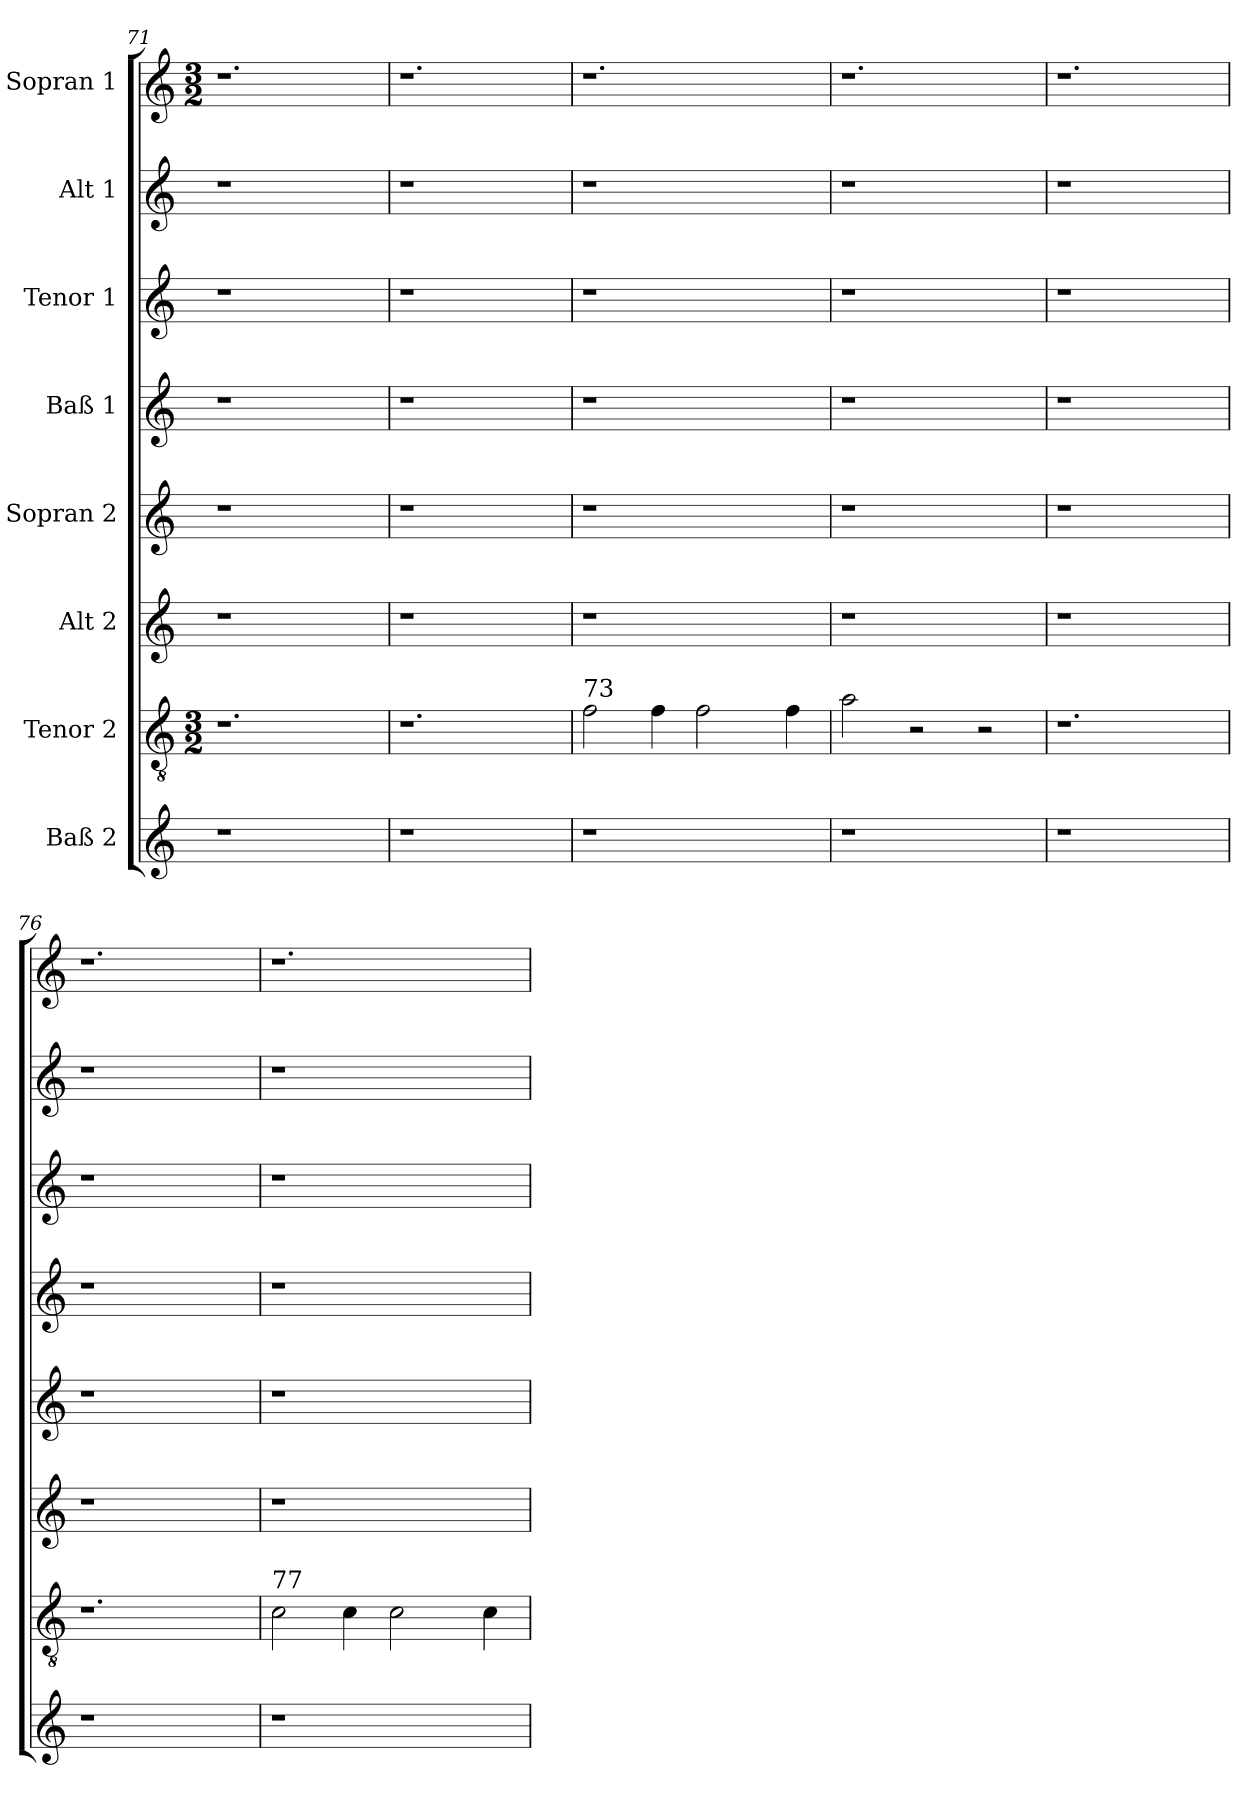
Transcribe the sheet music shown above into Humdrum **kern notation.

**kern	**kern	**kern	**kern	**kern	**kern	**kern	**kern
*part8	*part7	*part6	*part5	*part4	*part3	*part2	*part1
*staff8	*staff7	*staff6	*staff5	*staff4	*staff3	*staff2	*staff1
*I"Baß 2	*I"Tenor 2	*I"Alt 2	*I"Sopran 2	*I"Baß 1	*I"Tenor 1	*I"Alt 1	*I"Sopran 1
*clefG2	*clefGv2	*clefG2	*clefG2	*clefG2	*clefG2	*clefG2	*clefG2
*k[]	*k[]	*k[]	*k[]	*k[]	*k[]	*k[]	*k[]
*	*M3/2	*	*	*	*	*	*M3/2
=71	=71	=71	=71	=71	=71	=71	=71
1r	1.r	1r	1r	1r	1r	1r	1.r
2ryy	.	2ryy	2ryy	2ryy	2ryy	2ryy	.
=72	=72	=72	=72	=72	=72	=72	=72
1r	1.r	1r	1r	1r	1r	1r	1.r
2ryy	.	2ryy	2ryy	2ryy	2ryy	2ryy	.
=73	=73	=73	=73	=73	=73	=73	=73
!	!LO:TX:a:t=73	!	!	!	!	!	!
1r	2f\	1r	1r	1r	1r	1r	1.r
.	4f\	.	.	.	.	.	.
.	2f\	.	.	.	.	.	.
2ryy	.	2ryy	2ryy	2ryy	2ryy	2ryy	.
.	4f\	.	.	.	.	.	.
=74	=74	=74	=74	=74	=74	=74	=74
1r	2a\	1r	1r	1r	1r	1r	1.r
.	2r	.	.	.	.	.	.
2ryy	2r	2ryy	2ryy	2ryy	2ryy	2ryy	.
!!LO:LB:g=z
=75	=75	=75	=75	=75	=75	=75	=75
1r	1.r	1r	1r	1r	1r	1r	1.r
2ryy	.	2ryy	2ryy	2ryy	2ryy	2ryy	.
=76	=76	=76	=76	=76	=76	=76	=76
1r	1.r	1r	1r	1r	1r	1r	1.r
2ryy	.	2ryy	2ryy	2ryy	2ryy	2ryy	.
=77	=77	=77	=77	=77	=77	=77	=77
!	!LO:TX:a:t=77	!	!	!	!	!	!
1r	2c\	1r	1r	1r	1r	1r	1.r
.	4c\	.	.	.	.	.	.
.	2c\	.	.	.	.	.	.
2ryy	.	2ryy	2ryy	2ryy	2ryy	2ryy	.
.	4c\	.	.	.	.	.	.
=	=	=	=	=	=	=	=
*-	*-	*-	*-	*-	*-	*-	*-
